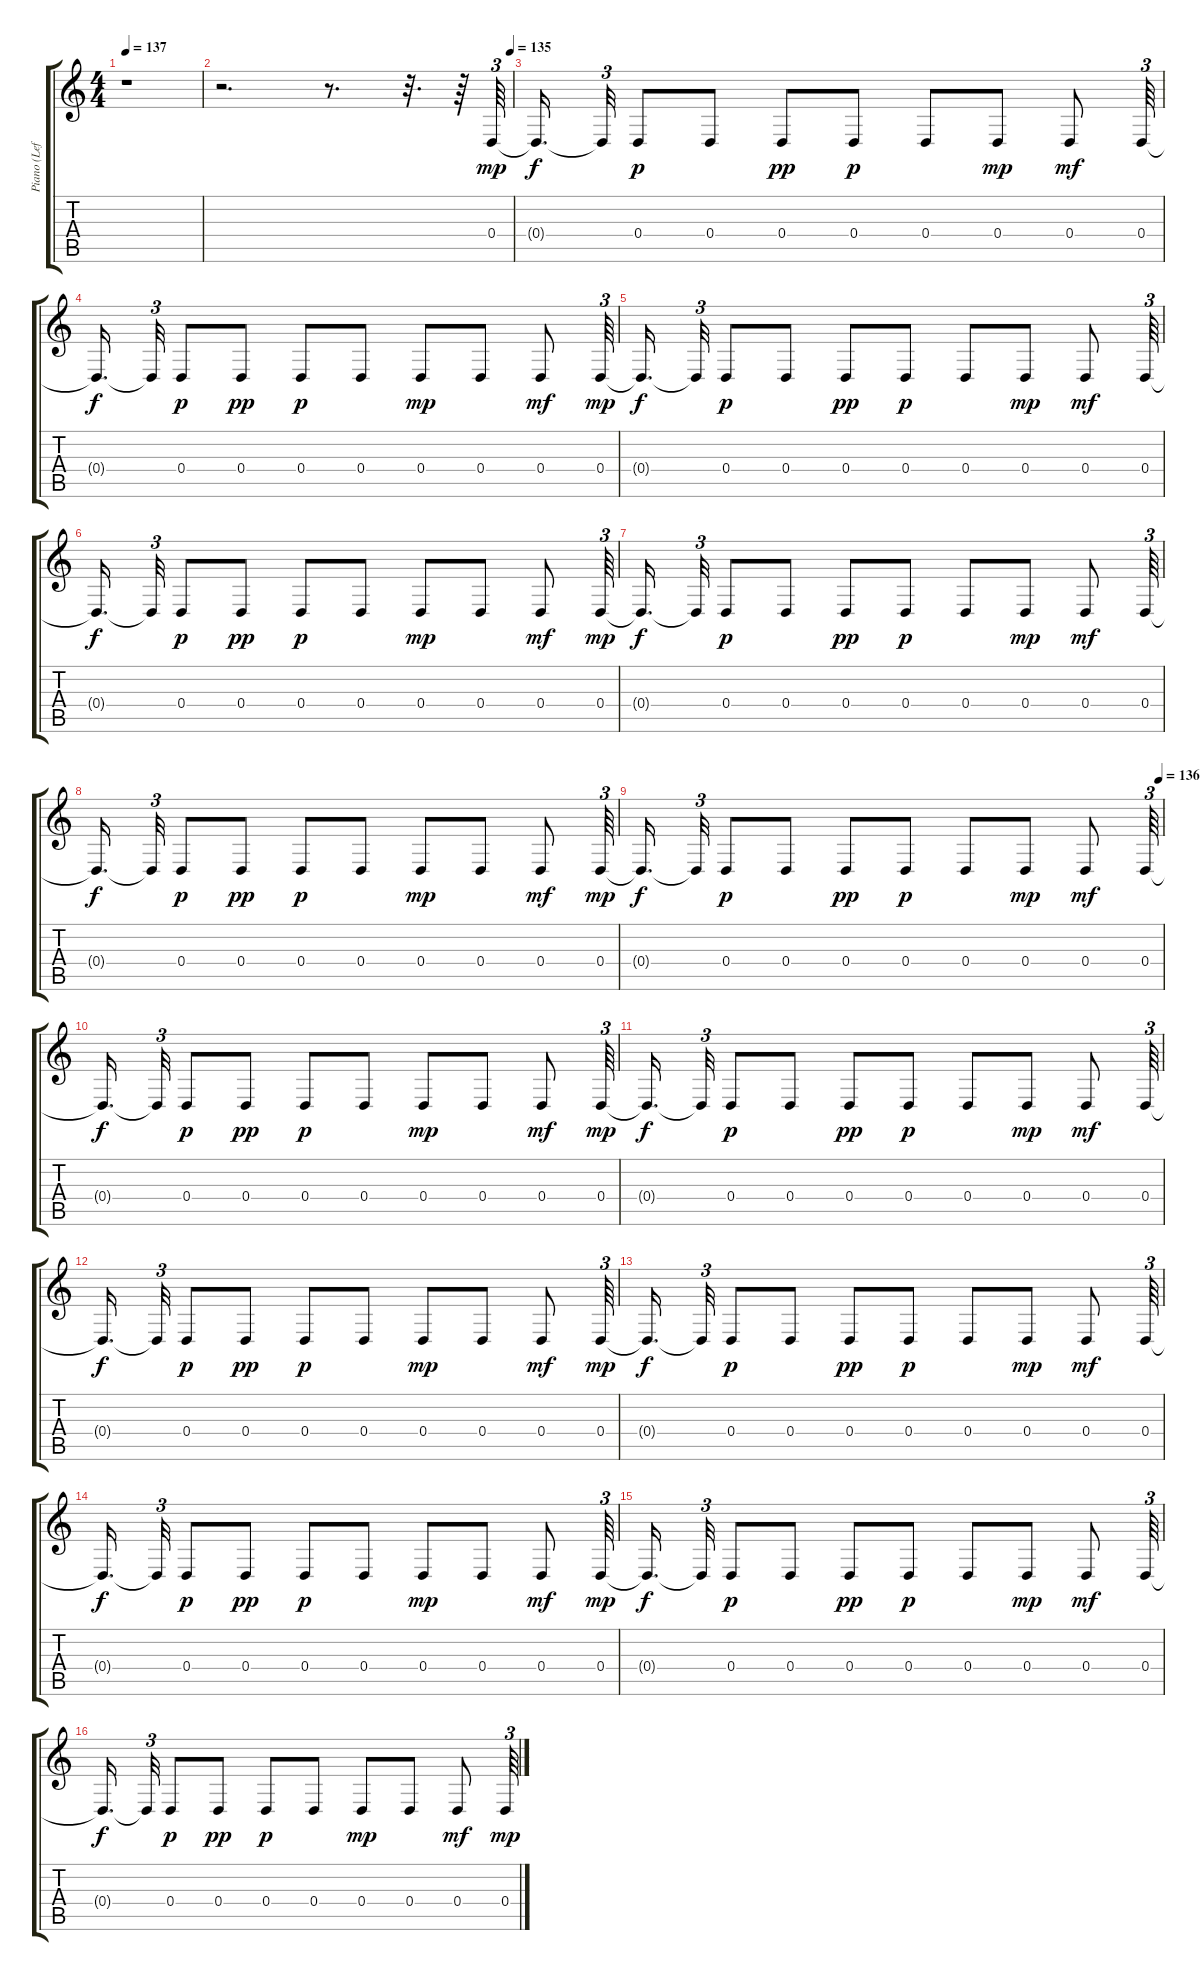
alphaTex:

\track ("Piano (Left Hand)" "Piano (Lef") {instrument acousticgrandpiano}
\staff {score tabs}
\tuning (E4 B3 G3 D3 A2 E2) {hide}
\ts (4 4)
\tempo 137
\clef g2
\ks c
r.1{dy f} |
\tempo (135 0.99375)
r.2{d} r.8{d} r.32{d} r.64 0.4.64{tu (3 2) dy mp} |
0.4{t}.16{d dy f beam splitsecondary} 0.4{t}.32{tu (3 2)} 0.4.8{dy p} 0.4.8 0.4.8{dy pp} 0.4.8{dy p} 0.4.8 0.4.8{dy mp} 0.4.8{dy mf} 0.4.64{tu (3 2)} |
0.4{t}.16{d dy f beam splitsecondary} 0.4{t}.32{tu (3 2)} 0.4.8{dy p} 0.4.8{dy pp} 0.4.8{dy p} 0.4.8 0.4.8{dy mp} 0.4.8 0.4.8{dy mf} 0.4.64{tu (3 2) dy mp} |
0.4{t}.16{d dy f beam splitsecondary} 0.4{t}.32{tu (3 2)} 0.4.8{dy p} 0.4.8 0.4.8{dy pp} 0.4.8{dy p} 0.4.8 0.4.8{dy mp} 0.4.8{dy mf} 0.4.64{tu (3 2)} |
0.4{t}.16{d dy f beam splitsecondary} 0.4{t}.32{tu (3 2)} 0.4.8{dy p} 0.4.8{dy pp} 0.4.8{dy p} 0.4.8 0.4.8{dy mp} 0.4.8 0.4.8{dy mf} 0.4.64{tu (3 2) dy mp} |
0.4{t}.16{d dy f beam splitsecondary} 0.4{t}.32{tu (3 2)} 0.4.8{dy p} 0.4.8 0.4.8{dy pp} 0.4.8{dy p} 0.4.8 0.4.8{dy mp} 0.4.8{dy mf} 0.4.64{tu (3 2)} |
0.4{t}.16{d dy f beam splitsecondary} 0.4{t}.32{tu (3 2)} 0.4.8{dy p} 0.4.8{dy pp} 0.4.8{dy p} 0.4.8 0.4.8{dy mp} 0.4.8 0.4.8{dy mf} 0.4.64{tu (3 2) dy mp} |
\tempo (136 0.99375)
0.4{t}.16{d dy f beam splitsecondary} 0.4{t}.32{tu (3 2)} 0.4.8{dy p} 0.4.8 0.4.8{dy pp} 0.4.8{dy p} 0.4.8 0.4.8{dy mp} 0.4.8{dy mf} 0.4.64{tu (3 2)} |
0.4{t}.16{d dy f beam splitsecondary} 0.4{t}.32{tu (3 2)} 0.4.8{dy p} 0.4.8{dy pp} 0.4.8{dy p} 0.4.8 0.4.8{dy mp} 0.4.8 0.4.8{dy mf} 0.4.64{tu (3 2) dy mp} |
0.4{t}.16{d dy f beam splitsecondary} 0.4{t}.32{tu (3 2)} 0.4.8{dy p} 0.4.8 0.4.8{dy pp} 0.4.8{dy p} 0.4.8 0.4.8{dy mp} 0.4.8{dy mf} 0.4.64{tu (3 2)} |
0.4{t}.16{d dy f beam splitsecondary} 0.4{t}.32{tu (3 2)} 0.4.8{dy p} 0.4.8{dy pp} 0.4.8{dy p} 0.4.8 0.4.8{dy mp} 0.4.8 0.4.8{dy mf} 0.4.64{tu (3 2) dy mp} |
0.4{t}.16{d dy f beam splitsecondary} 0.4{t}.32{tu (3 2)} 0.4.8{dy p} 0.4.8 0.4.8{dy pp} 0.4.8{dy p} 0.4.8 0.4.8{dy mp} 0.4.8{dy mf} 0.4.64{tu (3 2)} |
0.4{t}.16{d dy f beam splitsecondary} 0.4{t}.32{tu (3 2)} 0.4.8{dy p} 0.4.8{dy pp} 0.4.8{dy p} 0.4.8 0.4.8{dy mp} 0.4.8 0.4.8{dy mf} 0.4.64{tu (3 2) dy mp} |
0.4{t}.16{d dy f beam splitsecondary} 0.4{t}.32{tu (3 2)} 0.4.8{dy p} 0.4.8 0.4.8{dy pp} 0.4.8{dy p} 0.4.8 0.4.8{dy mp} 0.4.8{dy mf} 0.4.64{tu (3 2)} |
0.4{t}.16{d dy f beam splitsecondary} 0.4{t}.32{tu (3 2)} 0.4.8{dy p} 0.4.8{dy pp} 0.4.8{dy p} 0.4.8 0.4.8{dy mp} 0.4.8 0.4.8{dy mf} 0.4.64{tu (3 2) dy mp}
